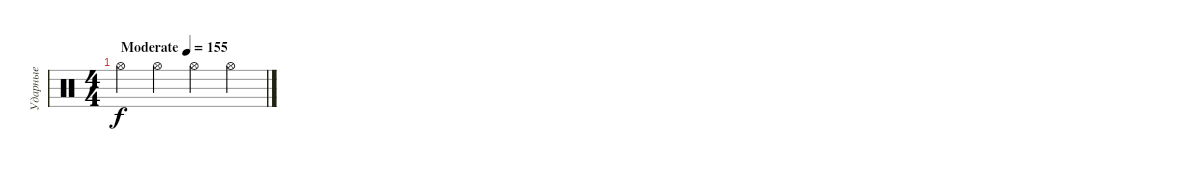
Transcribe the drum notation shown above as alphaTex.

\track ("Ударные" "Ударные") {instrument percussion}
\staff {score}
\articulation defaults
\ts (4 4)
\tempo (155 "Moderate")
\clef neutral
\ks c "Hi-Hat (open)".4{dy f} "Hi-Hat (open)".4 "Hi-Hat (open)".4 "Hi-Hat (open)".4
